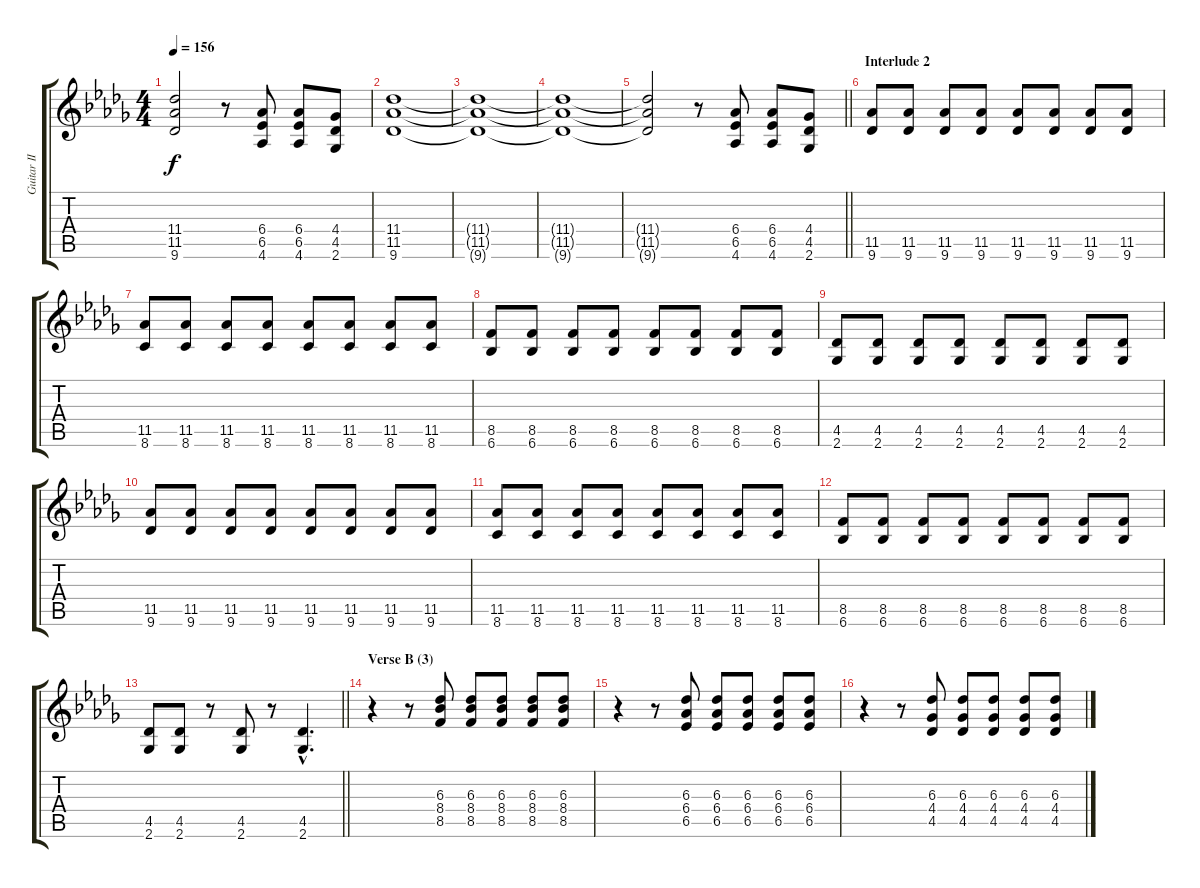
\track ("Guitar II" "Guitar II") {instrument distortionguitar}
\staff {score tabs}
\tuning (E4 B3 G3 D3 A2 E2) {hide}
\ts (4 4)
\tempo 156
\clef g2
\ks db
(11.4{t} 11.5{t} 9.6{t}).2{dy f} r.8 (6.4 6.5 4.6).8 (6.4 6.5 4.6).8 (4.4 4.5 2.6).8 |
(11.4 11.5 9.6).1 |
(11.4{t} 11.5{t} 9.6{t}).1 |
(11.4{t} 11.5{t} 9.6{t}).1 |
\barLineRight lightlight
(11.4{t} 11.5{t} 9.6{t}).2 r.8 (6.4 6.5 4.6).8 (6.4 6.5 4.6).8 (4.4 4.5 2.6).8 |
\section ("" "Interlude 2")
(11.5 9.6).8 (11.5 9.6).8 (11.5 9.6).8 (11.5 9.6).8 (11.5 9.6).8 (11.5 9.6).8 (11.5 9.6).8 (11.5 9.6).8 |
(11.5 8.6).8 (11.5 8.6).8 (11.5 8.6).8 (11.5 8.6).8 (11.5 8.6).8 (11.5 8.6).8 (11.5 8.6).8 (11.5 8.6).8 |
(8.5 6.6).8 (8.5 6.6).8 (8.5 6.6).8 (8.5 6.6).8 (8.5 6.6).8 (8.5 6.6).8 (8.5 6.6).8 (8.5 6.6).8 |
(4.5 2.6).8 (4.5 2.6).8 (4.5 2.6).8 (4.5 2.6).8 (4.5 2.6).8 (4.5 2.6).8 (4.5 2.6).8 (4.5 2.6).8 |
(11.5 9.6).8 (11.5 9.6).8 (11.5 9.6).8 (11.5 9.6).8 (11.5 9.6).8 (11.5 9.6).8 (11.5 9.6).8 (11.5 9.6).8 |
(11.5 8.6).8 (11.5 8.6).8 (11.5 8.6).8 (11.5 8.6).8 (11.5 8.6).8 (11.5 8.6).8 (11.5 8.6).8 (11.5 8.6).8 |
(8.5 6.6).8 (8.5 6.6).8 (8.5 6.6).8 (8.5 6.6).8 (8.5 6.6).8 (8.5 6.6).8 (8.5 6.6).8 (8.5 6.6).8 |
\barLineRight lightlight
(4.5 2.6).8 (4.5 2.6).8 r.8 (4.5 2.6).8 r.8 (4.5{hac} 2.6{hac}).4{d} |
\section ("" "Verse B (3)")
r.4 r.8 (6.3 8.4 8.5).8 (6.3 8.4 8.5).8 (6.3 8.4 8.5).8 (6.3 8.4 8.5).8 (6.3 8.4 8.5).8 |
r.4 r.8 (6.3 6.4 6.5).8 (6.3 6.4 6.5).8 (6.3 6.4 6.5).8 (6.3 6.4 6.5).8 (6.3 6.4 6.5).8 |
r.4 r.8 (6.3 4.4 4.5).8 (6.3 4.4 4.5).8 (6.3 4.4 4.5).8 (6.3 4.4 4.5).8 (6.3 4.4 4.5).8
